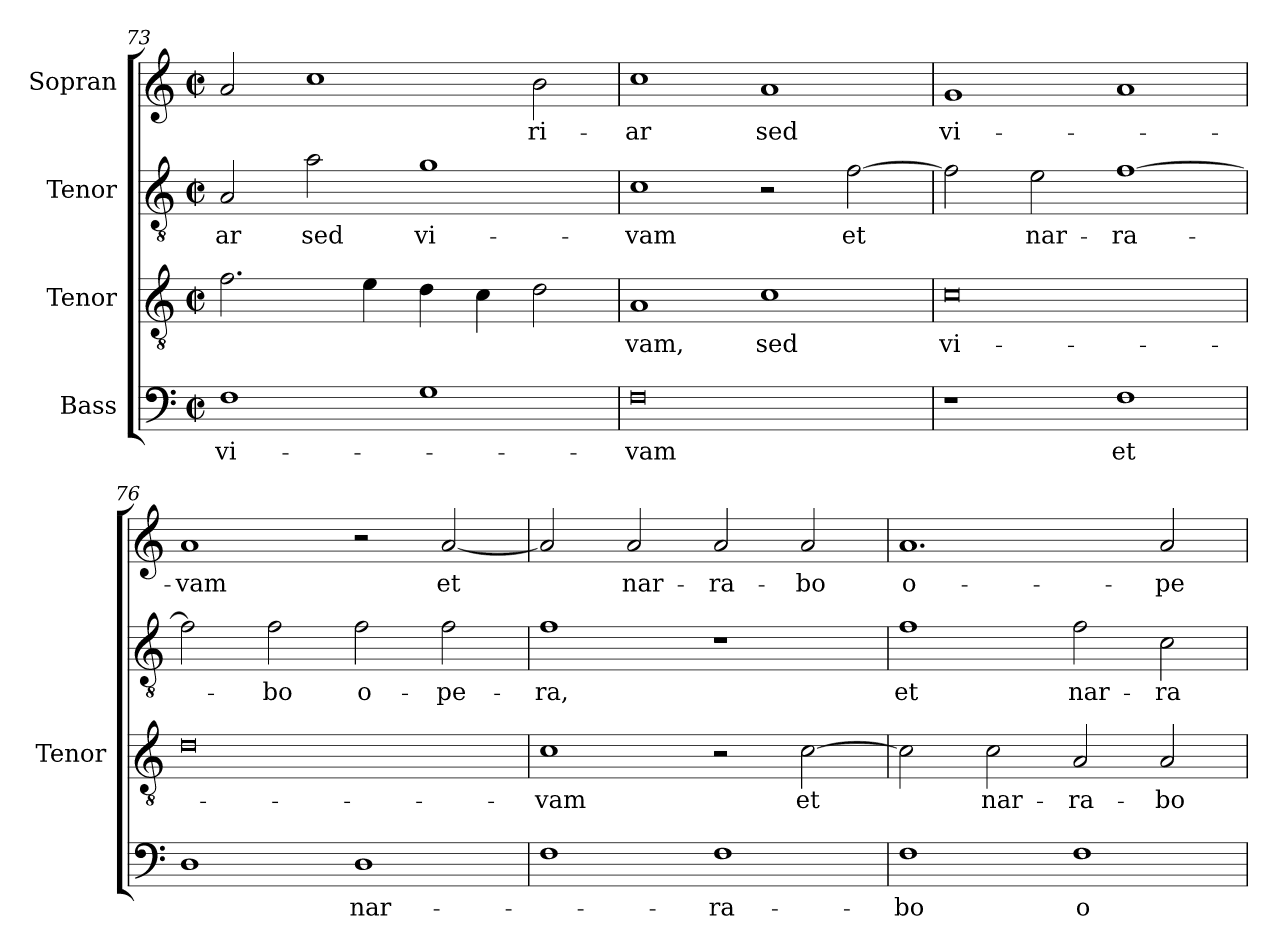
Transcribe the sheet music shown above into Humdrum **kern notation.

**kern	**text	**kern	**text	**kern	**text	**kern	**text
*part4	*part4	*part3	*part3	*part2	*part2	*part1	*part1
*staff4	*staff4	*staff3	*staff3	*staff2	*staff2	*staff1	*staff1
*I"Bass	*	*I"Tenor	*	*I"Tenor	*	*I"Sopran	*
*	*	*I'Tenor	*	*	*	*	*
*clefF4	*	*clefGv2	*	*clefGv2	*	*clefG2	*
*	*	*ITrd7c12	*	*ITrd7c12	*	*	*
*k[]	*	*k[]	*	*k[]	*	*k[]	*
*M2/2	*	*M2/2	*	*M2/2	*	*M2/2	*
*met(c|)	*	*met(c|)	*	*met(c|)	*	*met(c|)	*
=73	=73	=73	=73	=73	=73	=73	=73
!	!LO:LY:b:color=#000000	!	!	!	!	!	!
!	!	!	!	!	!LO:LY:b:color=#000000	!	!
1Fi	vi-	2.Fi\	.	2AAi/	-ar	2ai/	.
!	!	!	!	!	!LO:LY:b:color=#000000	!	!
.	.	.	.	2Ai\	sed	1cci	.
.	.	4Ei\	.	.	.	.	.
!	!	!	!	!	!LO:LY:b:color=#000000	!	!
1Gi	.	4Di\	.	1Gi	vi-	.	.
.	.	4Ci\	.	.	.	.	.
!	!	!	!	!	!	!	!LO:LY:b:color=#000000
.	.	2Di\	.	.	.	2bi\	-ri-
=74	=74	=74	=74	=74	=74	=74	=74
!	!LO:LY:b:color=#000000	!	!	!	!	!	!
!	!	!	!LO:LY:b:color=#000000	!	!	!	!
!	!	!	!	!	!LO:LY:b:color=#000000	!	!
!	!	!	!	!	!	!	!LO:LY:b:color=#000000
0Fi	-vam	1AAi	-vam,	1Ci	-vam	1cci	-ar
!	!	!	!LO:LY:b:color=#000000	!	!	!	!
!	!	!	!	!	!	!	!LO:LY:b:color=#000000
.	.	1Ci	sed	2r	.	1ai	sed
!	!	!	!	!	!LO:LY:b:color=#000000	!	!
.	.	.	.	[>2Fi\	et	.	.
=75	=75	=75	=75	=75	=75	=75	=75
!	!	!	!LO:LY:b:color=#000000	!	!	!	!
!	!	!	!	!	!	!	!LO:LY:b:color=#000000
1r	.	0Ci	vi-	2Fi\]	.	1gi	vi-
!	!	!	!	!	!LO:LY:b:color=#000000	!	!
.	.	.	.	2Ei\	nar-	.	.
!	!LO:LY:b:color=#000000	!	!	!	!	!	!
!	!	!	!	!	!LO:LY:b:color=#000000	!	!
1Fi	et	.	.	[>1Fi	-ra-	1ai	.
=76	=76	=76	=76	=76	=76	=76	=76
!	!	!	!	!	!	!	!LO:LY:b:color=#000000
1Di	.	0Di	.	2Fi\]	.	1ai	-vam
!	!	!	!	!	!LO:LY:b:color=#000000	!	!
.	.	.	.	2Fi\	-bo	.	.
!	!LO:LY:b:color=#000000	!	!	!	!	!	!
!	!	!	!	!	!LO:LY:b:color=#000000	!	!
1Di	nar-	.	.	2Fi\	o-	2r	.
!	!	!	!	!	!LO:LY:b:color=#000000	!	!
!	!	!	!	!	!	!	!LO:LY:b:color=#000000
.	.	.	.	2Fi\	-pe-	[<2ai/	et
=77	=77	=77	=77	=77	=77	=77	=77
!	!	!	!LO:LY:b:color=#000000	!	!	!	!
!	!	!	!	!	!LO:LY:b:color=#000000	!	!
1Fi	.	1Ci	-vam	1Fi	-ra,	2ai/]	.
!	!	!	!	!	!	!	!LO:LY:b:color=#000000
.	.	.	.	.	.	2ai/	nar-
!	!LO:LY:b:color=#000000	!	!	!	!	!	!
!	!	!	!	!	!	!	!LO:LY:b:color=#000000
1Fi	-ra-	2r	.	1r	.	2ai/	-ra-
!	!	!	!LO:LY:b:color=#000000	!	!	!	!
!	!	!	!	!	!	!	!LO:LY:b:color=#000000
.	.	[>2Ci\	et	.	.	2ai/	-bo
=78	=78	=78	=78	=78	=78	=78	=78
!	!LO:LY:b:color=#000000	!	!	!	!	!	!
!	!	!	!	!	!LO:LY:b:color=#000000	!	!
!	!	!	!	!	!	!	!LO:LY:b:color=#000000
1Fi	-bo	2Ci\]	.	1Fi	et	1.ai	o-
!	!	!	!LO:LY:b:color=#000000	!	!	!	!
.	.	2Ci\	nar-	.	.	.	.
!	!LO:LY:b:color=#000000	!	!	!	!	!	!
!	!	!	!LO:LY:b:color=#000000	!	!	!	!
!	!	!	!	!	!LO:LY:b:color=#000000	!	!
1Fi	o-	2AAi/	-ra-	2Fi\	nar-	.	.
!	!	!	!LO:LY:b:color=#000000	!	!	!	!
!	!	!	!	!	!LO:LY:b:color=#000000	!	!
!	!	!	!	!	!	!	!LO:LY:b:color=#000000
.	.	2AAi/	-bo	2Ci\	-ra-	2ai/	-pe-
=	=	=	=	=	=	=	=
*-	*-	*-	*-	*-	*-	*-	*-
